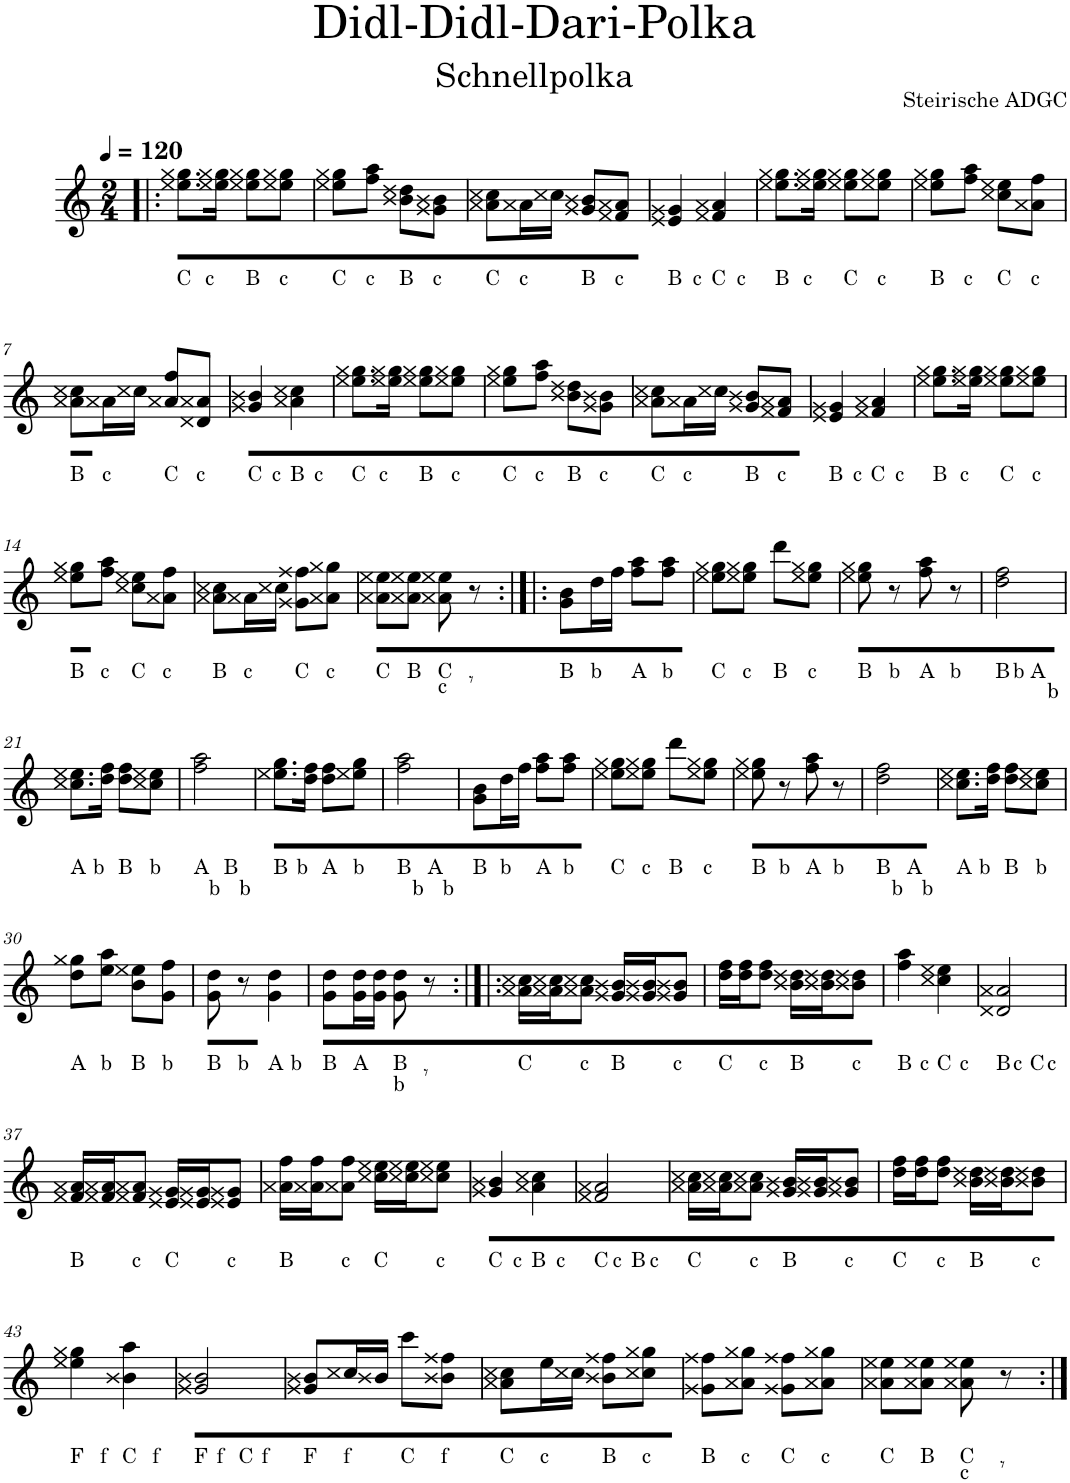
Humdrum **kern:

**kern	**kern
*part2	*part1
*staff2	*staff1
*I"Akkordeon	*I"Akkordeon
*stria5	*
*clefF4	*clefG2
*k[]	*k[]
*M2/4	*M2/4
*MM120	*MM120
=1!|:	=1!|:
*	*^
*	*	*^
!	!LO:TX:b:t=C	!	!
8GG'/L	8.ee\ 8.gg\L	8ryy	16ryy
.	.	.	8ryy
!	!	!LO:TX:b:t=c	!
8G'/J	.	8ryy	.
.	16ee\ 16gg\Jk	.	16ryy
!	!LO:TX:b:t=B	!	!
8DD'/L	8ee\ 8gg\L	8ryy	16ryy
.	.	.	16ryy
!	!LO:TX:b:t=c	!	!
8G'/J	8ee\ 8gg\J	8ryy	16ryy
.	.	.	16ryy
=2	=2	=2	=2
!	!LO:TX:b:t=C	!	!
8GG'/L	8ee\ 8gg\L	8ryy	16ryy
.	.	.	16ryy
!	!LO:TX:b:t=c	!	!
8G'/J	8ff\ 8aa\J	8ryy	16ryy
.	.	.	16ryy
!	!LO:TX:b:t=B	!	!
8DD'/L	8b\ 8dd\L	8ryy	16ryy
.	.	.	16ryy
!	!LO:TX:b:t=c	!	!
8G'/J	8g\ 8b\J	8ryy	16ryy
.	.	.	16ryy
=3	=3	=3	=3
!	!LO:TX:b:t=C	!	!
8GG'/L	8a\ 8cc\L	8ryy	16ryy
.	.	.	16ryy
!	!LO:TX:b:t=c	!	!
8G'/J	16a\L	8ryy	16ryy
.	16cc\JJ	.	16ryy
!	!LO:TX:b:t=B	!	!
8DD'/L	8g/ 8b/L	8ryy	16ryy
.	.	.	16ryy
!	!LO:TX:b:t=c	!	!
8G'/J	8f/ 8a/J	8ryy	16ryy
.	.	.	16ryy
=4	=4	=4	=4
!	!LO:TX:b:t=B	!	!
8AA'/L	4e/ 4g/	8ryy	16ryy
.	.	.	8.ryy
!	!	!LO:TX:b:t=c	!
8D'/J	.	8ryy	.
!	!LO:TX:b:t=C	!	!
8DD'/L	4f/ 4a/	8ryy	16ryy
.	.	.	8.ryy
!	!	!LO:TX:b:t=c	!
8D'/J	.	8ryy	.
=5	=5	=5	=5
!	!LO:TX:b:t=B	!	!
8AA'/L	8.ee\ 8.gg\L	8ryy	16ryy
.	.	.	8ryy
!	!	!LO:TX:b:t=c	!
8D'/J	.	8ryy	.
.	16ee\ 16gg\Jk	.	16ryy
!	!LO:TX:b:t=C	!	!
8DD'/L	8ee\ 8gg\L	8ryy	16ryy
.	.	.	16ryy
!	!LO:TX:b:t=c	!	!
8D'/J	8ee\ 8gg\J	8ryy	16ryy
.	.	.	16ryy
=6	=6	=6	=6
!	!LO:TX:b:t=B	!	!
8AA'/L	8ee\ 8gg\L	8ryy	16ryy
.	.	.	16ryy
!	!LO:TX:b:t=c	!	!
8D'/J	8ff\ 8aa\J	8ryy	16ryy
.	.	.	16ryy
!	!LO:TX:b:t=C	!	!
8DD'/L	8cc\ 8ee\L	8ryy	16ryy
.	.	.	16ryy
!	!LO:TX:b:t=c	!	!
8D'/J	8a\ 8ff\J	8ryy	16ryy
.	.	.	16ryy
!!LO:LB:g=z	!!	!!
=7	=7	=7	=7
!	!LO:TX:b:t=B	!	!
8DD'/L	8a\ 8cc\L	8ryy	16ryy
.	.	.	16ryy
!	!LO:TX:b:t=c	!	!
8D'/J	16a\L	8ryy	16ryy
.	16cc\JJ	.	16ryy
!	!LO:TX:b:t=C	!	!
8DD'/L	8a/ 8ff/L	8ryy	16ryy
.	.	.	16ryy
!	!LO:TX:b:t=c	!	!
8D'/J	8d/ 8a/J	8ryy	16ryy
.	.	.	16ryy
=8	=8	=8	=8
!	!LO:TX:b:t=C	!	!
8GG'/L	4g/ 4b/	8ryy	16ryy
.	.	.	8.ryy
!	!	!LO:TX:b:t=c	!
8G'/J	.	8ryy	.
!	!LO:TX:b:t=B	!	!
8DD'/L	4a\ 4cc\	8ryy	16ryy
.	.	.	8.ryy
!	!	!LO:TX:b:t=c	!
8G'/J	.	8ryy	.
=9	=9	=9	=9
!	!LO:TX:b:t=C	!	!
8GG'/L	8.ee\ 8.gg\L	8ryy	16ryy
.	.	.	8ryy
!	!	!LO:TX:b:t=c	!
8G'/J	.	8ryy	.
.	16ee\ 16gg\Jk	.	16ryy
!	!LO:TX:b:t=B	!	!
8DD'/L	8ee\ 8gg\L	8ryy	16ryy
.	.	.	16ryy
!	!LO:TX:b:t=c	!	!
8G'/J	8ee\ 8gg\J	8ryy	16ryy
.	.	.	16ryy
=10	=10	=10	=10
!	!LO:TX:b:t=C	!	!
8GG'/L	8ee\ 8gg\L	8ryy	16ryy
.	.	.	16ryy
!	!LO:TX:b:t=c	!	!
8G'/J	8ff\ 8aa\J	8ryy	16ryy
.	.	.	16ryy
!	!LO:TX:b:t=B	!	!
8DD'/L	8b\ 8dd\L	8ryy	16ryy
.	.	.	16ryy
!	!LO:TX:b:t=c	!	!
8G'/J	8g\ 8b\J	8ryy	16ryy
.	.	.	16ryy
=11	=11	=11	=11
!	!LO:TX:b:t=C	!	!
8GG'/L	8a\ 8cc\L	8ryy	16ryy
.	.	.	16ryy
!	!LO:TX:b:t=c	!	!
8G'/J	16a\L	8ryy	16ryy
.	16cc\JJ	.	16ryy
!	!LO:TX:b:t=B	!	!
8DD'/L	8g/ 8b/L	8ryy	16ryy
.	.	.	16ryy
!	!LO:TX:b:t=c	!	!
8G'/J	8f/ 8a/J	8ryy	16ryy
.	.	.	16ryy
=12	=12	=12	=12
!	!LO:TX:b:t=B	!	!
8AA'/L	4e/ 4g/	8ryy	16ryy
.	.	.	8.ryy
!	!	!LO:TX:b:t=c	!
8D'/J	.	8ryy	.
!	!LO:TX:b:t=C	!	!
8DD'/L	4f/ 4a/	8ryy	16ryy
.	.	.	8.ryy
!	!	!LO:TX:b:t=c	!
8D'/J	.	8ryy	.
=13	=13	=13	=13
!	!LO:TX:b:t=B	!	!
8AA'/L	8.ee\ 8.gg\L	8ryy	16ryy
.	.	.	8ryy
!	!	!LO:TX:b:t=c	!
8D'/J	.	8ryy	.
.	16ee\ 16gg\Jk	.	16ryy
!	!LO:TX:b:t=C	!	!
8DD'/L	8ee\ 8gg\L	8ryy	16ryy
.	.	.	16ryy
!	!LO:TX:b:t=c	!	!
8D'/J	8ee\ 8gg\J	8ryy	16ryy
.	.	.	16ryy
!!LO:LB:g=z	!!	!!
=14	=14	=14	=14
!	!LO:TX:b:t=B	!	!
8DD'/L	8ee\ 8gg\L	8ryy	16ryy
.	.	.	16ryy
!	!LO:TX:b:t=c	!	!
8D'/J	8ff\ 8aa\J	8ryy	16ryy
.	.	.	16ryy
!	!LO:TX:b:t=C	!	!
8DD'/L	8cc\ 8ee\L	8ryy	16ryy
.	.	.	16ryy
!	!LO:TX:b:t=c	!	!
8D'/J	8a\ 8ff\J	8ryy	16ryy
.	.	.	16ryy
=15	=15	=15	=15
!	!LO:TX:b:t=B	!	!
8AA'/L	8a\ 8cc\L	8ryy	16ryy
.	.	.	16ryy
!	!LO:TX:b:t=c	!	!
8D'/J	16a\L	8ryy	16ryy
.	16cc\JJ	.	16ryy
!	!LO:TX:b:t=C	!	!
8DD'/L	8g\ 8ff\L	8ryy	16ryy
.	.	.	16ryy
!	!LO:TX:b:t=c	!	!
8D'/J	8a\ 8gg\J	8ryy	16ryy
.	.	.	16ryy
=16	=16	=16	=16
!	!LO:TX:b:t=C	!	!
8GG'/L	8a\ 8ee\L	8ryy	16ryy
.	.	.	16ryy
!	!LO:TX:b:t=B	!	!
8DD'/J	8a\ 8ee\J	8ryy	16ryy
.	.	.	16ryy
!	!LO:TX:b:t=C	!	!
!	!LO:TX:b:t=c	!	!
8GG' 8G'	8a\ 8ee\	8ryy	16ryy
.	.	.	16ryy
8r	8r	8ryy	8ryy
=17:|!|:	=17:|!|:	=17:|!|:	=17:|!|:
!	!LO:TX:b:t=B	!	!
8DD'/L	8g\ 8b\L	8ryy	16ryy
.	.	.	16ryy
!	!LO:TX:b:t=b	!	!
8D'/J	16dd\L	8ryy	16ryy
.	16ff\JJ	.	16ryy
!	!LO:TX:b:t=A	!	!
8AA'/L	8ff\ 8aa\L	8ryy	16ryy
.	.	.	16ryy
!	!LO:TX:b:t=b	!	!
8D'/J	8ff\ 8aa\J	8ryy	16ryy
.	.	.	16ryy
=18	=18	=18	=18
!	!LO:TX:b:t=C	!	!
8DD'/L	8ee\ 8gg\L	8ryy	16ryy
.	.	.	16ryy
!	!LO:TX:b:t=c	!	!
8D'/J	8ee\ 8gg\J	8ryy	16ryy
.	.	.	16ryy
!	!LO:TX:b:t=B	!	!
8AA'/L	8ddd\L	8ryy	16ryy
.	.	.	16ryy
!	!LO:TX:b:t=c	!	!
8D'/J	8ee\ 8gg\J	8ryy	16ryy
.	.	.	16ryy
=19	=19	=19	=19
!	!LO:TX:b:t=B	!	!
8DD'/L	8ee\ 8gg\	8ryy	16ryy
.	.	.	16ryy
!	!LO:TX:b:t=b	!	!
8D'/J	8r	8ryy	16ryy
.	.	.	16ryy
!	!LO:TX:b:t=A	!	!
8AA'/L	8ff\ 8aa\	8ryy	16ryy
.	.	.	16ryy
!	!LO:TX:b:t=b	!	!
8D'/J	8r	8ryy	16ryy
.	.	.	16ryy
=20	=20	=20	=20
!	!LO:TX:b:t=B	!	!
8DD'/L	2dd\ 2ff\	8ryy	16ryy
.	.	.	16ryy
!	!	!LO:TX:b:t=b	!
8D'/J	.	8ryy	4.ryy
!	!	!LO:TX:b:t=A	!
8AA'/L	.	8ryy	.
!	!	!LO:TX:b:t=b	!
8D'/J	.	8ryy	.
!!LO:LB:g=z	!!	!!
=21	=21	=21	=21
!	!LO:TX:b:t=A	!	!
8EE'/L	8.cc\ 8.ee\L	8ryy	16ryy
.	.	.	8ryy
!	!	!LO:TX:b:t=b	!
8A'/J	.	8ryy	.
.	16dd\ 16ff\Jk	.	16ryy
!	!LO:TX:b:t=B	!	!
8AA'\L	8dd\ 8ff\L	8ryy	16ryy
.	.	.	16ryy
!	!LO:TX:b:t=b	!	!
8A'\J	8cc\ 8ee\J	8ryy	16ryy
.	.	.	16ryy
=22	=22	=22	=22
!	!LO:TX:b:t=A	!	!
8EE'/L	2ff\ 2aa\	8ryy	16ryy
.	.	.	16ryy
!	!	!LO:TX:b:t=b	!
8A'/J	.	8ryy	4.ryy
!	!	!LO:TX:b:t=B	!
8AA'\L	.	8ryy	.
!	!	!LO:TX:b:t=b	!
8A'\J	.	8ryy	.
=23	=23	=23	=23
!	!LO:TX:b:t=B	!	!
8DD'/L	8.ee\ 8.gg\L	8ryy	16ryy
.	.	.	8ryy
!	!	!LO:TX:b:t=b	!
8D'/J	.	8ryy	.
.	16dd\ 16ff\Jk	.	16ryy
!	!LO:TX:b:t=A	!	!
8AA'/L	8dd\ 8ff\L	8ryy	16ryy
.	.	.	16ryy
!	!LO:TX:b:t=b	!	!
8D'/J	8ee\ 8gg\J	8ryy	16ryy
.	.	.	16ryy
=24	=24	=24	=24
!	!LO:TX:b:t=B	!	!
8DD'/L	2ff\ 2aa\	8ryy	16ryy
.	.	.	16ryy
!	!	!LO:TX:b:t=b	!
8D'/J	.	8ryy	4.ryy
!	!	!LO:TX:b:t=A	!
8AA'/L	.	8ryy	.
!	!	!LO:TX:b:t=b	!
8D'/J	.	8ryy	.
=25	=25	=25	=25
!	!LO:TX:b:t=B	!	!
8DD'/L	8g\ 8b\L	8ryy	16ryy
.	.	.	16ryy
!	!LO:TX:b:t=b	!	!
8D'/J	16dd\L	8ryy	16ryy
.	16ff\JJ	.	16ryy
!	!LO:TX:b:t=A	!	!
8AA'/L	8ff\ 8aa\L	8ryy	16ryy
.	.	.	16ryy
!	!LO:TX:b:t=b	!	!
8D'/J	8ff\ 8aa\J	8ryy	16ryy
.	.	.	16ryy
=26	=26	=26	=26
!	!LO:TX:b:t=C	!	!
8DD'/L	8ee\ 8gg\L	8ryy	16ryy
.	.	.	16ryy
!	!LO:TX:b:t=c	!	!
8D'/J	8ee\ 8gg\J	8ryy	16ryy
.	.	.	16ryy
!	!LO:TX:b:t=B	!	!
8AA'/L	8ddd\L	8ryy	16ryy
.	.	.	16ryy
!	!LO:TX:b:t=c	!	!
8D'/J	8ee\ 8gg\J	8ryy	16ryy
.	.	.	16ryy
=27	=27	=27	=27
!	!LO:TX:b:t=B	!	!
8DD'/L	8ee\ 8gg\	8ryy	16ryy
.	.	.	16ryy
!	!LO:TX:b:t=b	!	!
8D'/J	8r	8ryy	16ryy
.	.	.	16ryy
!	!LO:TX:b:t=A	!	!
8AA'/L	8ff\ 8aa\	8ryy	16ryy
.	.	.	16ryy
!	!LO:TX:b:t=b	!	!
8D'/J	8r	8ryy	16ryy
.	.	.	16ryy
=28	=28	=28	=28
!	!LO:TX:b:t=B	!	!
8DD'/L	2dd\ 2ff\	8ryy	16ryy
.	.	.	16ryy
!	!	!LO:TX:b:t=b	!
8D'/J	.	8ryy	4.ryy
!	!	!LO:TX:b:t=A	!
8AA'/L	.	8ryy	.
!	!	!LO:TX:b:t=b	!
8D'/J	.	8ryy	.
=29	=29	=29	=29
!	!LO:TX:b:t=A	!	!
8EE'/L	8.cc\ 8.ee\L	8ryy	16ryy
.	.	.	8ryy
!	!	!LO:TX:b:t=b	!
8A'/J	.	8ryy	.
.	16dd\ 16ff\Jk	.	16ryy
!	!LO:TX:b:t=B	!	!
8AA'\L	8dd\ 8ff\L	8ryy	16ryy
.	.	.	16ryy
!	!LO:TX:b:t=b	!	!
8A'\J	8cc\ 8ee\J	8ryy	16ryy
.	.	.	16ryy
!!LO:LB:g=z	!!	!!
=30	=30	=30	=30
!	!LO:TX:b:t=A	!	!
8EE'/L	8dd\ 8gg\L	8ryy	16ryy
.	.	.	16ryy
!	!LO:TX:b:t=b	!	!
8A'/J	8ee\ 8aa\J	8ryy	16ryy
.	.	.	16ryy
!	!LO:TX:b:t=B	!	!
8AA'\L	8b\ 8ee\L	8ryy	16ryy
.	.	.	16ryy
!	!LO:TX:b:t=b	!	!
8A'\J	8g\ 8ff\J	8ryy	16ryy
.	.	.	16ryy
=31	=31	=31	=31
!	!LO:TX:b:t=B	!	!
8DD'/L	8g\ 8dd\	8ryy	16ryy
.	.	.	16ryy
!	!LO:TX:b:t=b	!	!
8D'/J	8r	8ryy	16ryy
.	.	.	16ryy
!	!LO:TX:b:t=A	!	!
8EE'/L	4g\ 4dd\	8ryy	16ryy
.	.	.	8.ryy
!	!	!LO:TX:b:t=b	!
8A'/J	.	8ryy	.
=32	=32	=32	=32
!	!LO:TX:b:t=B	!	!
8DD'/L	8g\ 8dd\L	8ryy	16ryy
.	.	.	16ryy
!	!LO:TX:b:t=A	!	!
8AA'/J	16g\ 16dd\L	8ryy	16ryy
.	16g\ 16dd\JJ	.	16ryy
!	!LO:TX:b:t=B	!	!
!	!LO:TX:b:t=b	!	!
8DD' 8D'	8g\ 8dd\	8ryy	16ryy
.	.	.	16ryy
8r	8r	8ryy	8ryy
=33:|!|:	=33:|!|:	=33:|!|:	=33:|!|:
!	!LO:TX:b:t=C	!	!
8GG'/L	16a\ 16cc\LL	8ryy	16ryy
.	16a\ 16cc\J	.	16ryy
!	!LO:TX:b:t=c	!	!
8G'/J	8a\ 8cc\J	8ryy	16ryy
.	.	.	16ryy
!	!LO:TX:b:t=B	!	!
8DD'/L	16g/ 16b/LL	8ryy	16ryy
.	16g/ 16b/J	.	16ryy
!	!LO:TX:b:t=c	!	!
8G'/J	8g/ 8b/J	8ryy	16ryy
.	.	.	16ryy
=34	=34	=34	=34
!	!LO:TX:b:t=C	!	!
8GG'/L	16dd\ 16ff\LL	8ryy	16ryy
.	16dd\ 16ff\J	.	16ryy
!	!LO:TX:b:t=c	!	!
8G'/J	8dd\ 8ff\J	8ryy	16ryy
.	.	.	16ryy
!	!LO:TX:b:t=B	!	!
8DD'/L	16b\ 16dd\LL	8ryy	16ryy
.	16b\ 16dd\J	.	16ryy
!	!LO:TX:b:t=c	!	!
8G'/J	8b\ 8dd\J	8ryy	16ryy
.	.	.	16ryy
=35	=35	=35	=35
!	!LO:TX:b:t=B	!	!
8AA'/L	4ff\ 4aa\	8ryy	16ryy
.	.	.	8.ryy
!	!	!LO:TX:b:t=c	!
8D'/J	.	8ryy	.
!	!LO:TX:b:t=C	!	!
8DD'/L	4cc\ 4ee\	8ryy	16ryy
.	.	.	8.ryy
!	!	!LO:TX:b:t=c	!
8D'/J	.	8ryy	.
=36	=36	=36	=36
!	!LO:TX:b:t=B	!	!
8AA'/L	2d/ 2a/	8ryy	16ryy
.	.	.	16ryy
!	!	!LO:TX:b:t=c	!
8D'/J	.	8ryy	4.ryy
!	!	!LO:TX:b:t=C	!
8DD'/L	.	8ryy	.
!	!	!LO:TX:b:t=c	!
8D'/J	.	8ryy	.
!!LO:LB:g=z	!!	!!
=37	=37	=37	=37
!	!LO:TX:b:t=B	!	!
8AA'/L	16f/ 16a/LL	8ryy	16ryy
.	16f/ 16a/J	.	16ryy
!	!LO:TX:b:t=c	!	!
8D'/J	8f/ 8a/J	8ryy	16ryy
.	.	.	16ryy
!	!LO:TX:b:t=C	!	!
8DD'/L	16e/ 16g/LL	8ryy	16ryy
.	16e/ 16g/J	.	16ryy
!	!LO:TX:b:t=c	!	!
8D'/J	8e/ 8g/J	8ryy	16ryy
.	.	.	16ryy
=38	=38	=38	=38
!	!LO:TX:b:t=B	!	!
8AA'/L	16a\ 16ff\LL	8ryy	16ryy
.	16a\ 16ff\J	.	16ryy
!	!LO:TX:b:t=c	!	!
8D'/J	8a\ 8ff\J	8ryy	16ryy
.	.	.	16ryy
!	!LO:TX:b:t=C	!	!
8DD'/L	16cc\ 16ee\LL	8ryy	16ryy
.	16cc\ 16ee\J	.	16ryy
!	!LO:TX:b:t=c	!	!
8D'/J	8cc\ 8ee\J	8ryy	16ryy
.	.	.	16ryy
=39	=39	=39	=39
!	!LO:TX:b:t=C	!	!
8GG'/L	4g/ 4b/	8ryy	16ryy
.	.	.	8.ryy
!	!	!LO:TX:b:t=c	!
8G'/J	.	8ryy	.
!	!LO:TX:b:t=B	!	!
8DD'/L	4a\ 4cc\	8ryy	16ryy
.	.	.	8.ryy
!	!	!LO:TX:b:t=c	!
8G'/J	.	8ryy	.
=40	=40	=40	=40
!	!LO:TX:b:t=C	!	!
8GG'/L	2f/ 2a/	8ryy	16ryy
.	.	.	16ryy
!	!	!LO:TX:b:t=c	!
8G'/J	.	8ryy	4.ryy
!	!	!LO:TX:b:t=B	!
8DD'/L	.	8ryy	.
!	!	!LO:TX:b:t=c	!
8G'/J	.	8ryy	.
=41	=41	=41	=41
!	!LO:TX:b:t=C	!	!
8GG'/L	16a\ 16cc\LL	8ryy	16ryy
.	16a\ 16cc\J	.	16ryy
!	!LO:TX:b:t=c	!	!
8G'/J	8a\ 8cc\J	8ryy	16ryy
.	.	.	16ryy
!	!LO:TX:b:t=B	!	!
8DD'/L	16g/ 16b/LL	8ryy	16ryy
.	16g/ 16b/J	.	16ryy
!	!LO:TX:b:t=c	!	!
8G'/J	8g/ 8b/J	8ryy	16ryy
.	.	.	16ryy
=42	=42	=42	=42
!	!LO:TX:b:t=C	!	!
8GG'/L	16dd\ 16ff\LL	8ryy	16ryy
.	16dd\ 16ff\J	.	16ryy
!	!LO:TX:b:t=c	!	!
8G'/J	8dd\ 8ff\J	8ryy	16ryy
.	.	.	16ryy
!	!LO:TX:b:t=B	!	!
8DD'/L	16b\ 16dd\LL	8ryy	16ryy
.	16b\ 16dd\J	.	16ryy
!	!LO:TX:b:t=c	!	!
8G'/J	8b\ 8dd\J	8ryy	16ryy
.	.	.	16ryy
!!LO:LB:g=z	!!	!!
=43	=43	=43	=43
!	!LO:TX:b:t=F	!	!
8GG'/L	4ee\ 4gg\	8ryy	16ryy
.	.	.	8.ryy
!	!	!LO:TX:b:t=f	!
8G'/J	.	8ryy	.
!	!LO:TX:b:t=C	!	!
8DD'/L	4b\ 4aa\	8ryy	16ryy
.	.	.	8.ryy
!	!	!LO:TX:b:t=f	!
8G'/J	.	8ryy	.
=44	=44	=44	=44
!	!LO:TX:b:t=F	!	!
8CC'/L	2g/ 2b/	8ryy	16ryy
.	.	.	16ryy
!	!	!LO:TX:b:t=f	!
8C'/J	.	8ryy	4.ryy
!	!	!LO:TX:b:t=C	!
8GG'/L	.	8ryy	.
!	!	!LO:TX:b:t=f	!
8C'/J	.	8ryy	.
=45	=45	=45	=45
!	!LO:TX:b:t=F	!	!
8CC'/L	8g/ 8b/L	8ryy	16ryy
.	.	.	16ryy
!	!LO:TX:b:t=f	!	!
8C'/J	16cc/L	8ryy	16ryy
.	16b/JJ	.	16ryy
!	!LO:TX:b:t=C	!	!
8GG'/L	8ccc\L	8ryy	16ryy
.	.	.	16ryy
!	!LO:TX:b:t=f	!	!
8C'/J	8b\ 8ff\J	8ryy	16ryy
.	.	.	16ryy
=46	=46	=46	=46
!	!LO:TX:b:t=C	!	!
8GG'/L	8a\ 8cc\L	8ryy	16ryy
.	.	.	16ryy
!	!LO:TX:b:t=c	!	!
8G'/J	16ee\L	8ryy	16ryy
.	16cc\JJ	.	16ryy
!	!LO:TX:b:t=B	!	!
8DD'/L	8b\ 8ff\L	8ryy	16ryy
.	.	.	16ryy
!	!LO:TX:b:t=c	!	!
8G'/J	8cc\ 8gg\J	8ryy	16ryy
.	.	.	16ryy
=47	=47	=47	=47
!	!LO:TX:b:t=B	!	!
8AA'/L	8g\ 8ff\L	8ryy	16ryy
.	.	.	16ryy
!	!LO:TX:b:t=c	!	!
8D'/J	8a\ 8gg\J	8ryy	16ryy
.	.	.	16ryy
!	!LO:TX:b:t=C	!	!
8DD'/L	8g\ 8ff\L	8ryy	16ryy
.	.	.	16ryy
!	!LO:TX:b:t=c	!	!
8D'/J	8a\ 8gg\J	8ryy	16ryy
.	.	.	16ryy
=48	=48	=48	=48
!	!LO:TX:b:t=C	!	!
8GG'/L	8a\ 8ee\L	8ryy	16ryy
.	.	.	16ryy
!	!LO:TX:b:t=B	!	!
8DD'/J	8a\ 8ee\J	8ryy	16ryy
.	.	.	16ryy
!	!LO:TX:b:t=C	!	!
!	!LO:TX:b:t=c	!	!
8GG' 8G'	8a\ 8ee\	8ryy	16ryy
.	.	.	16ryy
8r	8r	8ryy	8ryy
*	*v	*v	*v
=:|!	=:|!
*-	*-
